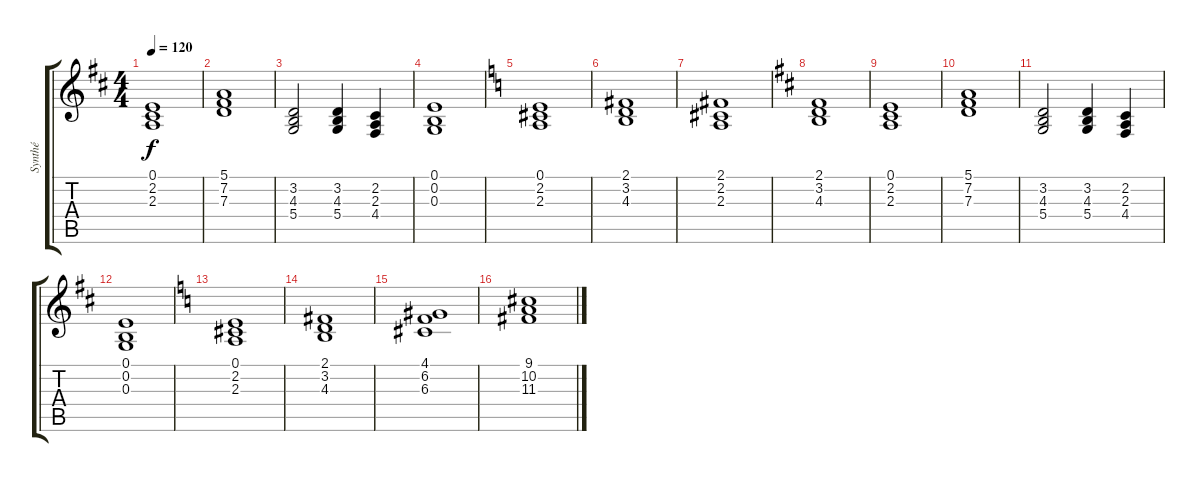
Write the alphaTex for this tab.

\track ("Synthé" "Synthé") {instrument synthstrings1}
\staff {score tabs}
\tuning (E4 B3 G3 D3 A2 E2) {hide}
\ts (4 4)
\tempo 120
\clef g2
\ks d
(0.1 2.2 2.3).1{dy f} |
(5.1 7.2 7.3).1 |
(3.2 4.3 5.4).2 (3.2 4.3 5.4).4 (2.2 2.3 4.4).4 |
(0.1 0.2 0.3).1 |
\ks c
(0.1 2.2 2.3).1 |
(2.1 3.2 4.3).1 |
(2.1 2.2 2.3).1 |
\ks d
(2.1 3.2 4.3).1 |
(0.1 2.2 2.3).1 |
(5.1 7.2 7.3).1 |
(3.2 4.3 5.4).2 (3.2 4.3 5.4).4 (2.2 2.3 4.4).4 |
(0.1 0.2 0.3).1 |
\ks c
(0.1 2.2 2.3).1 |
(2.1 3.2 4.3).1 |
(4.1 6.2 6.3).1 |
(9.1 10.2 11.3).1
